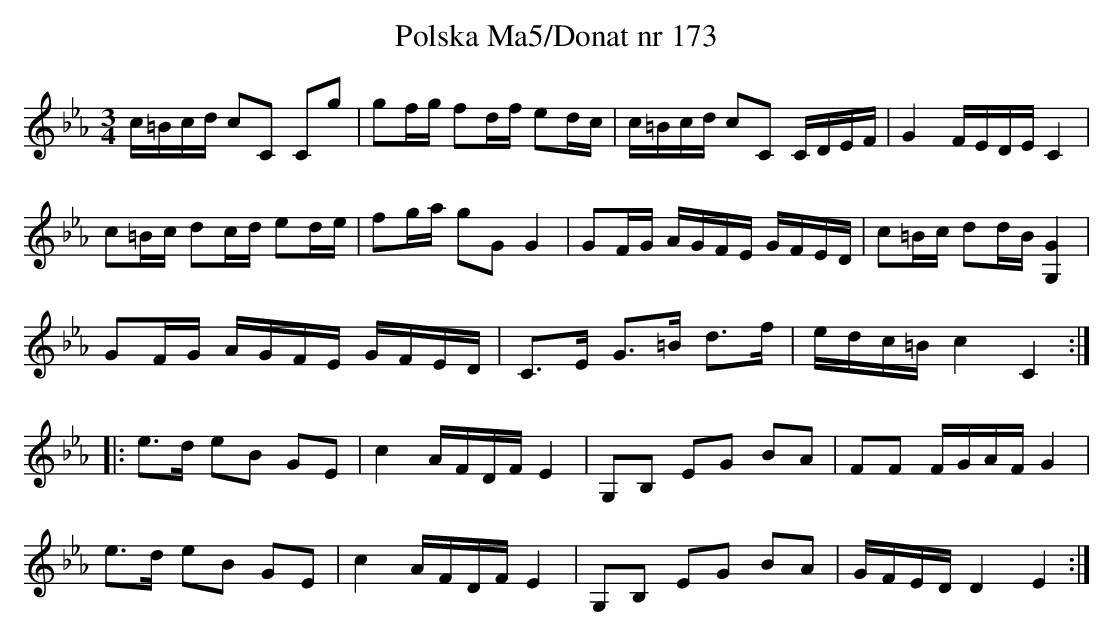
X:1
T:Polska Ma5/Donat nr 173
M:3/4
L:1/16
K:Cm
c=Bcd c2C2 C2g2|g2fg f2df e2dc|c=Bcd c2C2 CDEF|G4 FEDE C4|
c2=Bc d2cd e2de|f2ga g2G2 G4|G2FG AGFE GFED|c2=Bc d2dB [G4G,4]|
G2FG AGFE GFED|C3E G3=B d3f|edc=B c4 C4:|
|:
K:Eb
e3d e2B2 G2E2|c4 AFDF E4|G,2B,2 E2G2 B2A2|F2F2 FGAF G4|
e3d e2B2 G2E2|c4 AFDF E4|G,2B,2 E2G2 B2A2|GFED D4 E4:|
